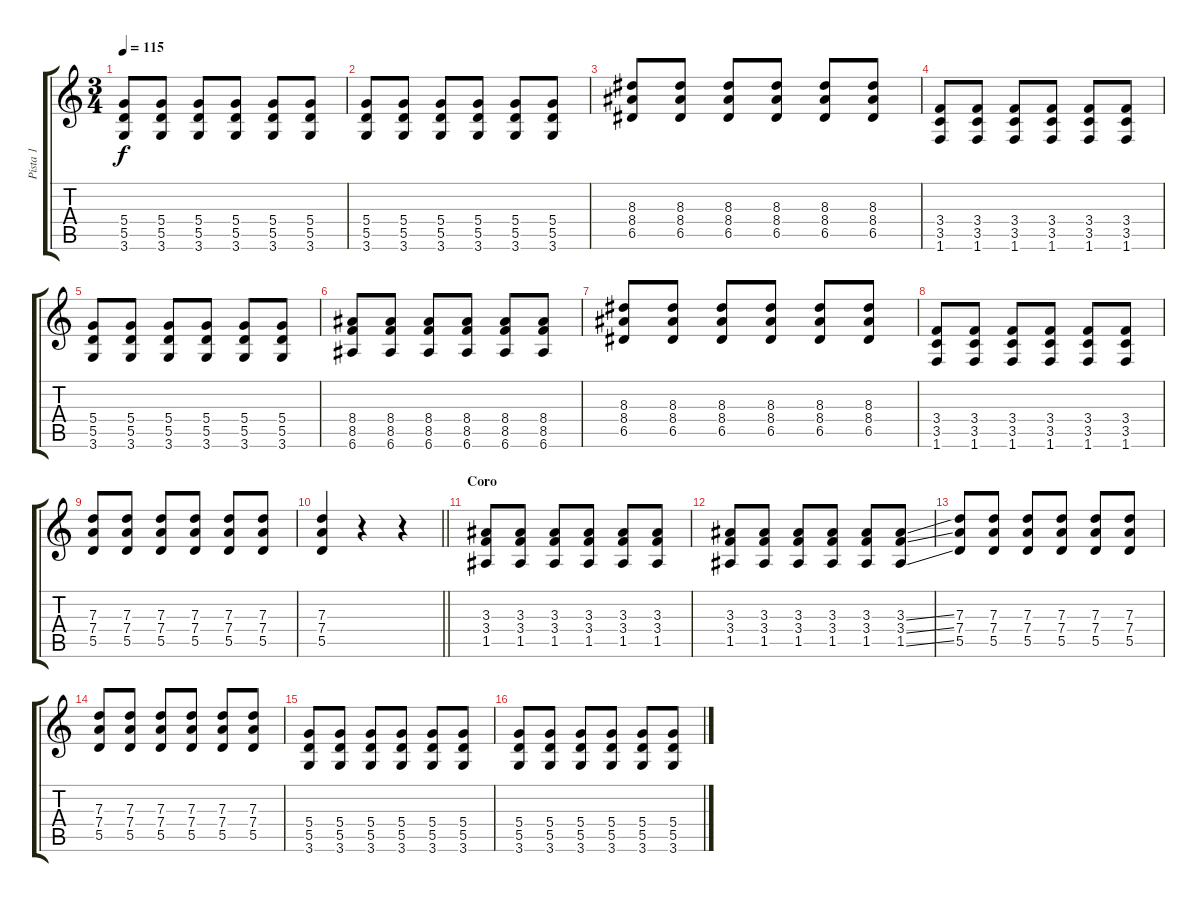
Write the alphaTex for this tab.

\track ("Pista 1" "Pista 1") {instrument distortionguitar}
\staff {score tabs}
\tuning (E4 B3 G3 D3 A2 E2) {hide}
\ts (3 4)
\tempo 115
\clef g2
\ks c
(5.4 5.5 3.6).8{dy f} (5.4 5.5 3.6).8 (5.4 5.5 3.6).8 (5.4 5.5 3.6).8 (5.4 5.5 3.6).8 (5.4 5.5 3.6).8 |
(5.4 5.5 3.6).8 (5.4 5.5 3.6).8 (5.4 5.5 3.6).8 (5.4 5.5 3.6).8 (5.4 5.5 3.6).8 (5.4 5.5 3.6).8 |
(8.3 8.4 6.5).8{instrument distortionguitar} (8.3 8.4 6.5).8 (8.3 8.4 6.5).8 (8.3 8.4 6.5).8 (8.3 8.4 6.5).8 (8.3 8.4 6.5).8 |
(3.4 3.5 1.6).8 (3.4 3.5 1.6).8 (3.4 3.5 1.6).8 (3.4 3.5 1.6).8 (3.4 3.5 1.6).8 (3.4 3.5 1.6).8 |
(5.4 5.5 3.6).8 (5.4 5.5 3.6).8 (5.4 5.5 3.6).8 (5.4 5.5 3.6).8 (5.4 5.5 3.6).8 (5.4 5.5 3.6).8 |
(8.4 8.5 6.6).8 (8.4 8.5 6.6).8 (8.4 8.5 6.6).8 (8.4 8.5 6.6).8 (8.4 8.5 6.6).8 (8.4 8.5 6.6).8 |
(8.3 8.4 6.5).8 (8.3 8.4 6.5).8 (8.3 8.4 6.5).8 (8.3 8.4 6.5).8 (8.3 8.4 6.5).8 (8.3 8.4 6.5).8 |
(3.4 3.5 1.6).8 (3.4 3.5 1.6).8 (3.4 3.5 1.6).8 (3.4 3.5 1.6).8 (3.4 3.5 1.6).8 (3.4 3.5 1.6).8 |
(7.3 7.4 5.5).8 (7.3 7.4 5.5).8 (7.3 7.4 5.5).8 (7.3 7.4 5.5).8 (7.3 7.4 5.5).8 (7.3 7.4 5.5).8 |
\barLineRight lightlight
(7.3 7.4 5.5).4 r.4 r.4 |
\section ("" "Coro")
(3.3 3.4 1.5).8{volume 12} (3.3 3.4 1.5).8 (3.3 3.4 1.5).8 (3.3 3.4 1.5).8 (3.3 3.4 1.5).8 (3.3 3.4 1.5).8 |
(3.3 3.4 1.5).8 (3.3 3.4 1.5).8 (3.3 3.4 1.5).8 (3.3 3.4 1.5).8 (3.3 3.4 1.5).8 (3.3{ss} 3.4{ss} 1.5{ss}).8 |
(7.3 7.4 5.5).8 (7.3 7.4 5.5).8 (7.3 7.4 5.5).8 (7.3 7.4 5.5).8 (7.3 7.4 5.5).8 (7.3 7.4 5.5).8 |
(7.3 7.4 5.5).8 (7.3 7.4 5.5).8 (7.3 7.4 5.5).8 (7.3 7.4 5.5).8 (7.3 7.4 5.5).8 (7.3 7.4 5.5).8 |
(5.4 5.5 3.6).8 (5.4 5.5 3.6).8 (5.4 5.5 3.6).8 (5.4 5.5 3.6).8 (5.4 5.5 3.6).8 (5.4 5.5 3.6).8 |
(5.4 5.5 3.6).8 (5.4 5.5 3.6).8 (5.4 5.5 3.6).8 (5.4 5.5 3.6).8 (5.4 5.5 3.6).8 (5.4 5.5 3.6).8
